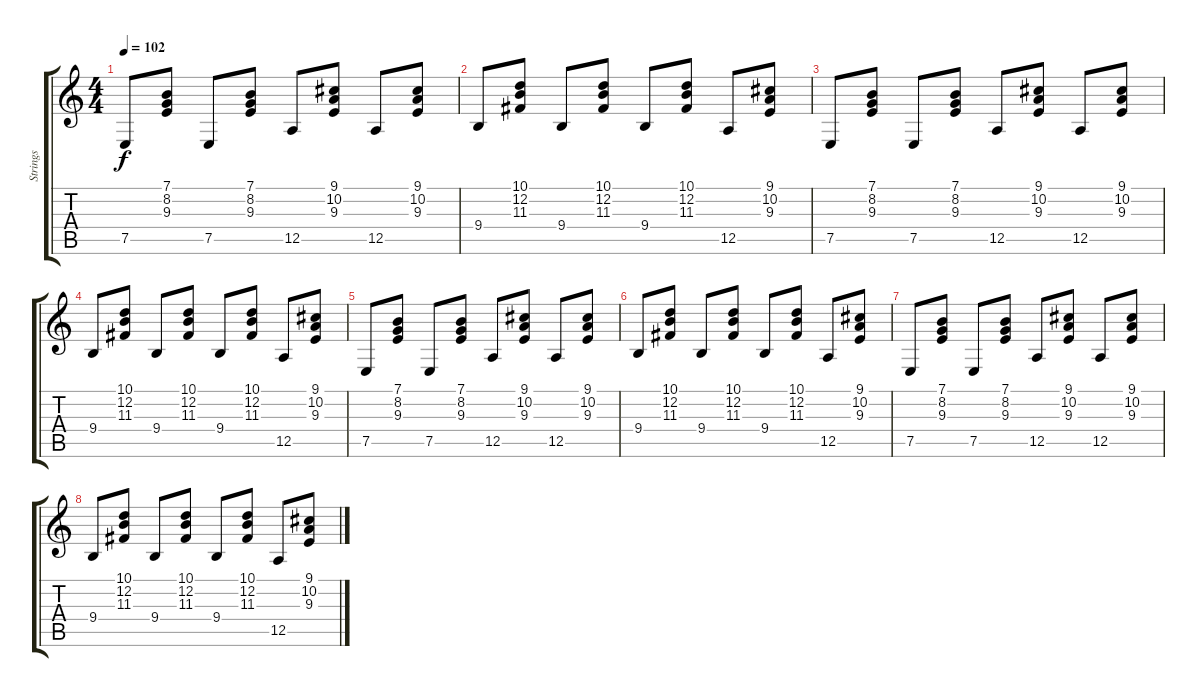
\track ("Strings" "Strings") {instrument pizzicatostrings}
\staff {score tabs}
\tuning (E4 B3 G3 D3 A2 E2) {hide}
\ts (4 4)
\tempo 102
\clef g2
\ks c
7.5.8{dy f} (7.1 8.2 9.3).8 7.5.8 (7.1 8.2 9.3).8 12.5.8 (9.1 10.2 9.3).8 12.5.8 (9.1 10.2 9.3).8 |
9.4.8 (10.1 12.2 11.3).8 9.4.8 (10.1 12.2 11.3).8 9.4.8 (10.1 12.2 11.3).8 12.5.8 (9.1 10.2 9.3).8 |
7.5.8 (7.1 8.2 9.3).8 7.5.8 (7.1 8.2 9.3).8 12.5.8 (9.1 10.2 9.3).8 12.5.8 (9.1 10.2 9.3).8 |
9.4.8 (10.1 12.2 11.3).8 9.4.8 (10.1 12.2 11.3).8 9.4.8 (10.1 12.2 11.3).8 12.5.8 (9.1 10.2 9.3).8 |
7.5.8 (7.1 8.2 9.3).8 7.5.8 (7.1 8.2 9.3).8 12.5.8 (9.1 10.2 9.3).8 12.5.8 (9.1 10.2 9.3).8 |
9.4.8 (10.1 12.2 11.3).8 9.4.8 (10.1 12.2 11.3).8 9.4.8 (10.1 12.2 11.3).8 12.5.8 (9.1 10.2 9.3).8 |
7.5.8 (7.1 8.2 9.3).8 7.5.8 (7.1 8.2 9.3).8 12.5.8 (9.1 10.2 9.3).8 12.5.8 (9.1 10.2 9.3).8 |
9.4.8 (10.1 12.2 11.3).8 9.4.8 (10.1 12.2 11.3).8 9.4.8 (10.1 12.2 11.3).8 12.5.8 (9.1 10.2 9.3).8
